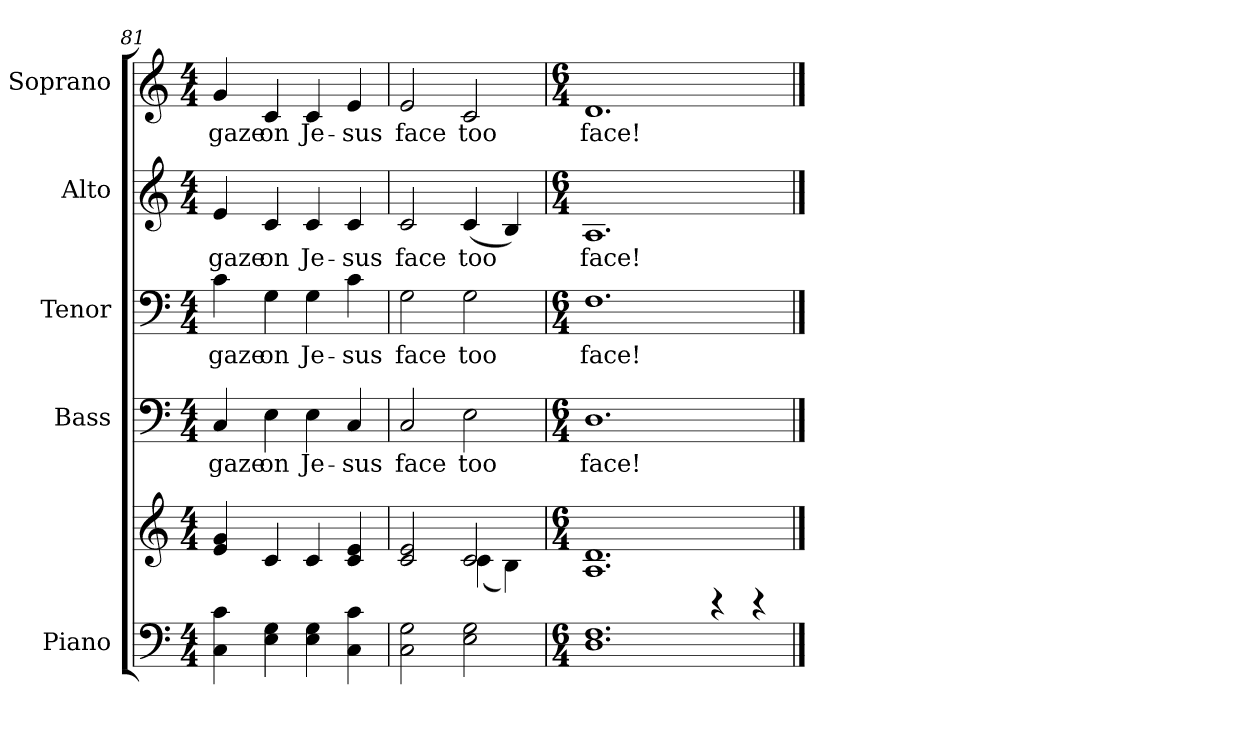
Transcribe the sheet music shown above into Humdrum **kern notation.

**kern	**kern	**kern	**text	**kern	**text	**kern	**text	**kern	**text
*part5	*part5	*part4	*part4	*part3	*part3	*part2	*part2	*part1	*part1
*staff6	*staff5	*staff4	*staff4	*staff3	*staff3	*staff2	*staff2	*staff1	*staff1
*I"Piano	*	*I"Bass	*	*I"Tenor	*	*I"Alto	*	*I"Soprano	*
*I'Pno.	*	*I'B.	*	*I'T.	*	*I'A.	*	*I'S.	*
*clefF4	*clefG2	*clefF4	*	*clefF4	*	*clefG2	*	*clefG2	*
*k[]	*k[]	*k[]	*	*k[]	*	*k[]	*	*k[]	*
*C:	*C:	*C:	*	*C:	*	*C:	*	*C:	*
*M4/4	*M4/4	*M4/4	*	*M4/4	*	*M4/4	*	*M4/4	*
=81	=81	=81	=81	=81	=81	=81	=81	=81	=81
*	*^	*	*	*	*	*	*	*	*
!	!	!	!	!LO:LY:b:color=#000000	!	!	!	!	!	!
!	!	!	!	!	!	!LO:LY:b:color=#000000	!	!	!	!
!	!	!	!	!	!	!	!	!LO:LY:b:color=#000000	!	!
!	!	!	!	!	!	!	!	!	!	!LO:LY:b:color=#000000
4Ci\ 4ci	4ei/ 4gi	2ryy	4Ci/	gaze	4ci\	gaze	4ei/	gaze	4gi/	gaze
!	!	!	!	!LO:LY:b:color=#000000	!	!	!	!	!	!
!	!	!	!	!	!	!LO:LY:b:color=#000000	!	!	!	!
!	!	!	!	!	!	!	!	!LO:LY:b:color=#000000	!	!
!	!	!	!	!	!	!	!	!	!	!LO:LY:b:color=#000000
4Ei\ 4Gi	4ci/	.	4Ei\	on	4Gi\	on	4ci/	on	4ci/	on
!	!	!	!	!LO:LY:b:color=#000000	!	!	!	!	!	!
!	!	!	!	!	!	!LO:LY:b:color=#000000	!	!	!	!
!	!	!	!	!	!	!	!	!LO:LY:b:color=#000000	!	!
!	!	!	!	!	!	!	!	!	!	!LO:LY:b:color=#000000
4Ei\ 4Gi	4ci/	2ryy	4Ei\	Je-	4Gi\	Je-	4ci/	Je-	4ci/	Je-
!	!	!	!	!LO:LY:b:color=#000000	!	!	!	!	!	!
!	!	!	!	!	!	!LO:LY:b:color=#000000	!	!	!	!
!	!	!	!	!	!	!	!	!LO:LY:b:color=#000000	!	!
!	!	!	!	!	!	!	!	!	!	!LO:LY:b:color=#000000
4Ci\ 4ci	4ci/ 4ei	.	4Ci/	-sus	4ci\	-sus	4ci/	-sus	4ei/	-sus
=82	=82	=82	=82	=82	=82	=82	=82	=82	=82	=82
!	!	!	!	!LO:LY:b:color=#000000	!	!	!	!	!	!
!	!	!	!	!	!	!LO:LY:b:color=#000000	!	!	!	!
!	!	!	!	!	!	!	!	!LO:LY:b:color=#000000	!	!
!	!	!	!	!	!	!	!	!	!	!LO:LY:b:color=#000000
2Ci\ 2Gi	2ci/ 2ei	2ryy	2Ci/	face	2Gi\	face	2ci/	face	2ei/	face
!	!	!	!	!LO:LY:b:color=#000000	!	!	!	!	!	!
!	!	!	!	!	!	!LO:LY:b:color=#000000	!	!	!	!
!	!	!	!	!	!	!	!	!LO:LY:b:color=#000000	!	!
!	!	!	!	!	!	!	!	!	!	!LO:LY:b:color=#000000
2Ei\ 2Gi	2ci/	(4ci\	2Ei\	too	2Gi\	too	(4ci/	too	2ci/	too
.	.	4Bi\)	.	.	.	.	4Bi/)	.	.	.
!!LO:PB:g=z
=83	=83	=83	=83	=83	=83	=83	=83	=83	=83	=83
*M6/4	*M6/4	*	*M6/4	*	*M6/4	*	*M6/4	*	*M6/4	*
!	!	!	!	!LO:LY:b:color=#000000	!	!	!	!	!	!
!	!	!	!	!	!	!LO:LY:b:color=#000000	!	!	!	!
!	!	!	!	!	!	!	!	!LO:LY:b:color=#000000	!	!
!	!	!	!	!	!	!	!	!	!	!LO:LY:b:color=#000000
1.Di 1.Fi	1.Ai 1.di	2ryy	1.Di	face!	1.Fi	face!	1.Ai	face!	1.di	face!
.	.	2ryy	.	.	.	.	.	.	.	.
.	.	4r	.	.	.	.	.	.	.	.
.	.	4r	.	.	.	.	.	.	.	.
*	*v	*v	*	*	*	*	*	*	*	*
==	==	==	==	==	==	==	==	==	==
*-	*-	*-	*-	*-	*-	*-	*-	*-	*-
